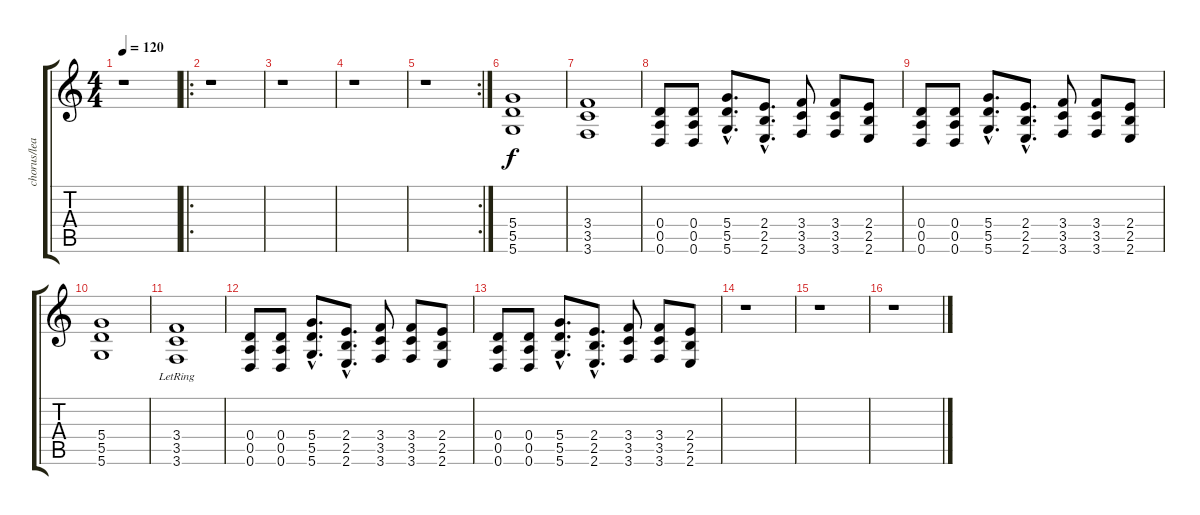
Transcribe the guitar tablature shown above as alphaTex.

\track ("chorus/lead" "chorus/lea") {instrument overdrivenguitar}
\staff {score tabs}
\tuning (E4 B3 G3 D3 A2 D2) {hide}
\ts (4 4)
\tempo 120
\clef g2
\ks c
r.1{dy f} |
\ro
r.1 |
r.1 |
r.1 |
\rc 2
r.1 |
(5.4 5.5 5.6).1 |
(3.4 3.5 3.6).1 |
(0.4 0.5 0.6).8 (0.4 0.5 0.6).8 (5.4{hac} 5.5{hac} 5.6{hac}).8{d} (2.4{hac} 2.5{hac} 2.6{hac}).8{d} (3.4 3.5 3.6).8 (3.4 3.5 3.6).8 (2.4 2.5 2.6).8 |
(0.4 0.5 0.6).8 (0.4 0.5 0.6).8 (5.4{hac} 5.5{hac} 5.6{hac}).8{d} (2.4{hac} 2.5{hac} 2.6{hac}).8{d} (3.4 3.5 3.6).8 (3.4 3.5 3.6).8 (2.4 2.5 2.6).8 |
(5.4 5.5 5.6).1 |
(3.4 3.5{lr} 3.6).1 |
(0.4 0.5 0.6).8 (0.4 0.5 0.6).8 (5.4{hac} 5.5{hac} 5.6{hac}).8{d} (2.4{hac} 2.5{hac} 2.6{hac}).8{d} (3.4 3.5 3.6).8 (3.4 3.5 3.6).8 (2.4 2.5 2.6).8 |
(0.4 0.5 0.6).8 (0.4 0.5 0.6).8 (5.4{hac} 5.5{hac} 5.6{hac}).8{d} (2.4{hac} 2.5{hac} 2.6{hac}).8{d} (3.4 3.5 3.6).8 (3.4 3.5 3.6).8 (2.4 2.5 2.6).8 |
r.1 |
r.1 |
r.1
